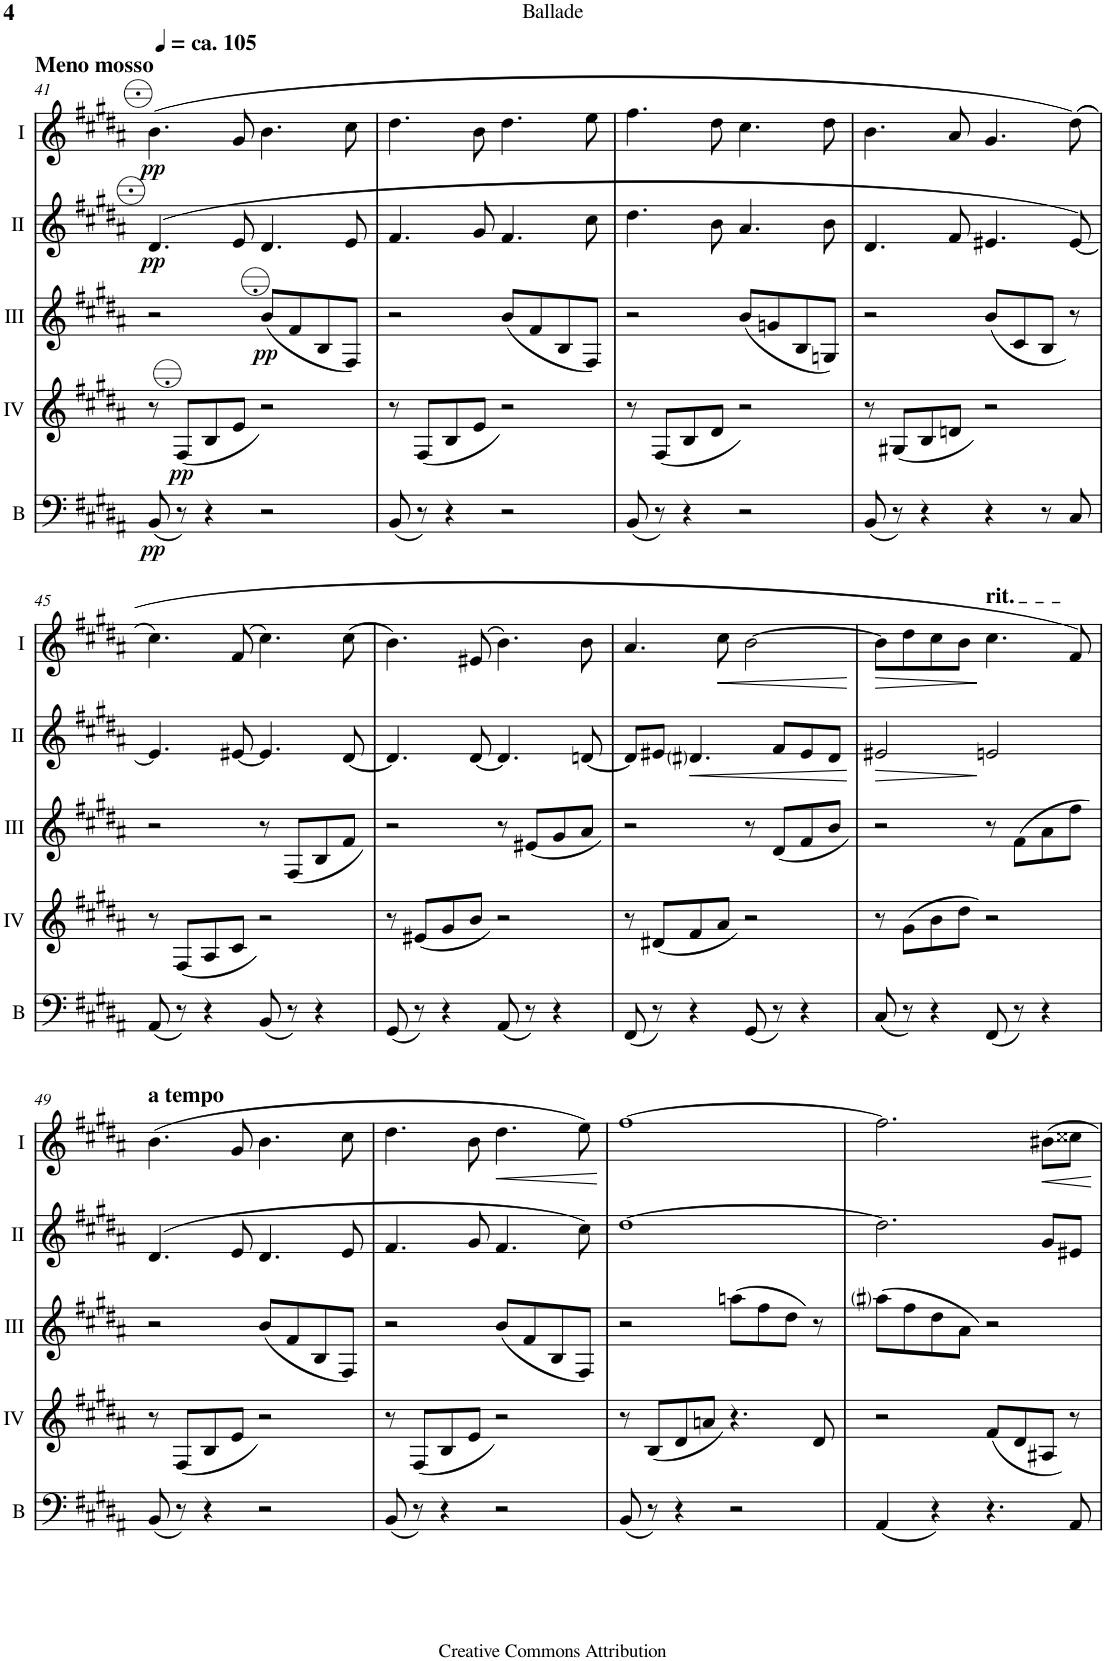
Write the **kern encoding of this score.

**kern	**dynam	**kern	**dynam	**kern	**dynam	**kern	**dynam	**kern	**dynam
*part5	*part5	*part4	*part4	*part3	*part3	*part2	*part2	*part1	*part1
*staff5	*staff5	*staff4	*staff4	*staff3	*staff3	*staff2	*staff2	*staff1	*staff1
*I"Bass	*	*I"Acc. 4	*	*I"Acc. 3	*	*I"Acc. 2	*	*I"Acc. 1	*
*I'B	*	*	*	*	*	*	*	*	*
!!LO:PB:g=z
*clefF4	*	*clefG2	*	*clefG2	*	*clefG2	*	*clefG2	*
*Trd7c12	*	*Trd7c12	*	*Trd7c12	*	*	*	*	*
*k[f#c#g#d#a#]	*	*k[f#c#g#d#a#]	*	*k[f#c#g#d#a#]	*	*k[f#c#g#d#a#]	*	*k[f#c#g#d#a#]	*
*M2/2	*	*M2/2	*	*M2/2	*	*M2/2	*	*M2/2	*
*met(c|)	*	*met(c|)	*	*met(c|)	*	*met(c|)	*	*met(c|)	*
=41	=41	=41	=41	=41	=41	=41	=41	=41	=41
!	!	!	!	!	!	!	!	!LO:TX:a:B:t=Meno mosso	!
!	!	!	!	!	!	!	!	!LO:TX:a:B:t=ca. 105	!
!	!LO:DY:b	!	!	!	!	!	!LO:DY:b	!	!LO:DY:b
(8BB/	pp	8r	.	2r	.	(4.d#/	pp	(4.b\	pp
!	!	!	!LO:DY:b	!	!	!	!	!	!
8r)	.	(8F#/L	pp	.	.	.	.	.	.
4r	.	8B/	.	.	.	.	.	.	.
.	.	8e/J)	.	.	.	8e/	.	8g#/	.
!	!	!	!	!	!LO:DY:b	!	!	!	!
2r	.	2r	.	(8b/L	pp	4.d#/	.	4.b\	.
.	.	.	.	8f#/	.	.	.	.	.
.	.	.	.	8B/	.	.	.	.	.
.	.	.	.	8F#/J)	.	8e/	.	8cc#\	.
=42	=42	=42	=42	=42	=42	=42	=42	=42	=42
(8BB/	.	8r	.	2r	.	4.f#/	.	4.dd#\	.
8r)	.	(8F#/L	.	.	.	.	.	.	.
4r	.	8B/	.	.	.	.	.	.	.
.	.	8e/J)	.	.	.	8g#/	.	8b\	.
2r	.	2r	.	(8b/L	.	4.f#/	.	4.dd#\	.
.	.	.	.	8f#/	.	.	.	.	.
.	.	.	.	8B/	.	.	.	.	.
.	.	.	.	8F#/J)	.	8cc#\	.	8ee\	.
=43	=43	=43	=43	=43	=43	=43	=43	=43	=43
(8BB/	.	8r	.	2r	.	4.dd#\	.	4.ff#\	.
8r)	.	(8F#/L	.	.	.	.	.	.	.
4r	.	8B/	.	.	.	.	.	.	.
.	.	8d#/J)	.	.	.	8b\	.	8dd#\	.
2r	.	2r	.	(8b/L	.	4.a#/	.	4.cc#\	.
.	.	.	.	8gn/	.	.	.	.	.
.	.	.	.	8B/	.	.	.	.	.
.	.	.	.	8Gn/J)	.	8b\	.	8dd#\	.
=44	=44	=44	=44	=44	=44	=44	=44	=44	=44
(8BB/	.	8r	.	2r	.	4.d#/	.	4.b\	.
8r)	.	(8G#X/L	.	.	.	.	.	.	.
4r	.	8B/	.	.	.	.	.	.	.
.	.	8dn/J)	.	.	.	8f#/	.	8a#/	.
4r	.	2r	.	(8b/L	.	4.e#X/	.	4.g#/	.
.	.	.	.	8c#/	.	.	.	.	.
8r	.	.	.	8B/J)	.	.	.	.	.
8C#/	.	.	.	8r	.	[8e#/)	.	((8dd#\)	.
!!LO:LB:g=z
=45	=45	=45	=45	=45	=45	=45	=45	=45	=45
(8AA#/	.	8r	.	2r	.	4.e#/]	.	4.cc#\)	.
8r)	.	(8F#/L	.	.	.	.	.	.	.
4r	.	8A#/	.	.	.	.	.	.	.
.	.	8c#/J)	.	.	.	[8e#X/	.	(8f#/	.
(8BB/	.	2r	.	8r	.	4.e#/]	.	4.cc#\)	.
8r)	.	.	.	(8F#/L	.	.	.	.	.
4r	.	.	.	8B/	.	.	.	.	.
.	.	.	.	8f#/J)	.	[8d#/	.	(8cc#\	.
=46	=46	=46	=46	=46	=46	=46	=46	=46	=46
(8GG#/	.	8r	.	2r	.	4.d#/]	.	4.b\)	.
8r)	.	(8e#X/L	.	.	.	.	.	.	.
4r	.	8g#/	.	.	.	.	.	.	.
.	.	8b/J)	.	.	.	[8d#/	.	(8e#X/	.
(8AA#/	.	2r	.	8r	.	4.d#/]	.	4.b\)	.
8r)	.	.	.	(8e#X/L	.	.	.	.	.
4r	.	.	.	8g#/	.	.	.	.	.
.	.	.	.	8a#/J)	.	[8dn/	.	8b\	.
=47	=47	=47	=47	=47	=47	=47	=47	=47	=47
(8FF#/	.	8r	.	2r	.	8d/L]	.	4.a#/	.
8r)	.	(8d#X/L	.	.	.	8e#X/J	.	.	.
!	!	!	!	!	!	!	!LO:HP:b	!	!
4r	.	8f#/	.	.	.	4.d#i/	<	.	.
!	!	!	!	!	!	!	!	!	!LO:HP:b
.	.	8a#/J)	.	.	.	.	.	8cc#\	<
(8GG#/	.	2r	.	8r	.	.	.	[2b\	.
8r)	.	.	.	(8d#/L	.	8f#/L	.	.	.
4r	.	.	.	8f#/	.	8e#/	.	.	.
.	.	.	.	8b/J)	.	8d#/J	.	.	.
.	.	.	.	.	.	.	[	.	[
=48	=48	=48	=48	=48	=48	=48	=48	=48	=48
!	!	!	!	!	!	!	!LO:HP:b	!	!LO:HP:b
(8C#/	.	8r	.	2r	.	2e#X/	>	8b\L]	>
8r)	.	(8g#\L	.	.	.	.	.	8dd#\	.
4r	.	8b\	.	.	.	.	.	8cc#\	.
.	.	8dd#\J)	.	.	.	.	.	8b\J	.
!	!	!	!	!	!	!	!	!LO:TX:a:t=rit.	!
(8FF#/	.	2r	.	8r	.	2en/	]	4.cc#\	]
8r)	.	.	.	(8f#\L	.	.	.	.	.
4r	.	.	.	8a#\	.	.	.	.	.
.	.	.	.	8ff#\J)	.	.	.	8f#/)	.
!!LO:LB:g=z
=49	=49	=49	=49	=49	=49	=49	=49	=49	=49
!	!	!	!	!	!	!	!	!LO:TX:a:B:t=a tempo	!
(8BB/	.	8r	.	2r	.	(4.d#/	.	(4.b\	.
8r)	.	(8F#/L	.	.	.	.	.	.	.
4r	.	8B/	.	.	.	.	.	.	.
.	.	8e/J)	.	.	.	8e/	.	8g#/	.
2r	.	2r	.	(8b/L	.	4.d#/	.	4.b\	.
.	.	.	.	8f#/	.	.	.	.	.
.	.	.	.	8B/	.	.	.	.	.
.	.	.	.	8F#/J)	.	8e/	.	8cc#\	.
=50	=50	=50	=50	=50	=50	=50	=50	=50	=50
(8BB/	.	8r	.	2r	.	4.f#/	.	4.dd#\	.
8r)	.	(8F#/L	.	.	.	.	.	.	.
4r	.	8B/	.	.	.	.	.	.	.
.	.	8e/J)	.	.	.	8g#/	.	8b\	.
!	!	!	!	!	!	!	!	!	!LO:HP:b
2r	.	2r	.	(8b/L	.	4.f#/	.	4.dd#\	<
.	.	.	.	8f#/	.	.	.	.	.
.	.	.	.	8B/	.	.	.	.	.
.	.	.	.	8F#/J)	.	8cc#\)	.	8ee\)	.
.	.	.	.	.	.	.	.	.	[
=51	=51	=51	=51	=51	=51	=51	=51	=51	=51
(8BB/	.	8r	.	2r	.	[1dd#	.	[1ff#	.
8r)	.	(8B/L	.	.	.	.	.	.	.
4r	.	8d#/	.	.	.	.	.	.	.
.	.	8an/J)	.	.	.	.	.	.	.
2r	.	4.r	.	(8aan\L	.	.	.	.	.
.	.	.	.	8ff#\	.	.	.	.	.
.	.	.	.	8dd#\J)	.	.	.	.	.
.	.	8d#/	.	8r	.	.	.	.	.
=52	=52	=52	=52	=52	=52	=52	=52	=52	=52
(4AA#/	.	2r	.	(8aa#i\L	.	2.dd#\]	.	2.ff#\]	.
.	.	.	.	8ff#\	.	.	.	.	.
4r)	.	.	.	8dd#\	.	.	.	.	.
.	.	.	.	8a#\J)	.	.	.	.	.
4.r	.	(8f#/L	.	2r	.	.	.	.	.
.	.	8d#/	.	.	.	.	.	.	.
!	!	!	!	!	!	!	!	!	!LO:HP:b
.	.	8A#X/J)	.	.	.	8g#/L	.	8b#X\L	<
8AA#/	.	8r	.	.	.	8e#X/J	.	8cc##X\J	.
.	.	.	.	.	.	.	.	.	[
=	=	=	=	=	=	=	=	=	=
*-	*-	*-	*-	*-	*-	*-	*-	*-	*-
